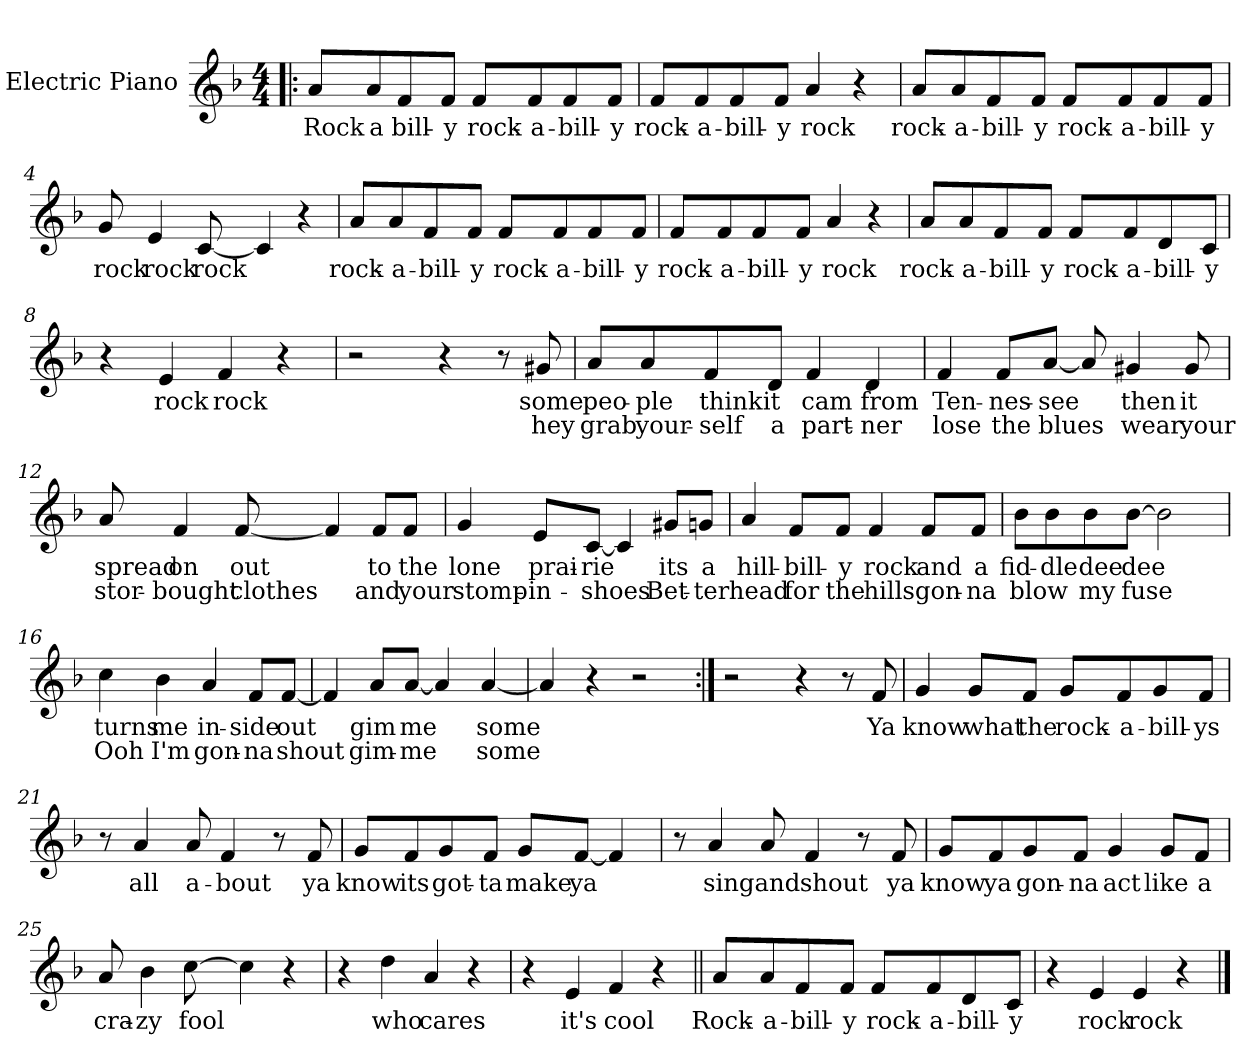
**kern	**text	**text
*part1	*part1	*part1
*staff1	*staff1	*staff1
*I"Electric Piano	*	*
*I'E.Pno	*	*
*clefG2	*	*
*k[b-]	*	*
*F:	*	*
*M4/4	*	*
=1!|:	=1!|:	=1!|:
8a/L	Rock	.
8a/	a	.
8f/	bill-	.
8f/J	-y	.
8f/L	rock-	.
8f/	-a-	.
8f/	-bill-	.
8f/J	-y	.
=2	=2	=2
8f/L	rock-	.
8f/	-a-	.
8f/	-bill-	.
8f/J	-y	.
4a/	rock	.
4r	.	.
=3	=3	=3
8a/L	rock-	.
8a/	-a-	.
8f/	-bill-	.
8f/J	-y	.
8f/L	rock-	.
8f/	-a-	.
8f/	-bill-	.
8f/J	-y	.
!!LO:LB:g=z
=4	=4	=4
8g/	rock	.
4e/	rock	.
[8c/	rock	.
4c/]	.	.
4r	.	.
=5	=5	=5
8a/L	rock-	.
8a/	-a-	.
8f/	-bill-	.
8f/J	-y	.
8f/L	rock-	.
8f/	-a-	.
8f/	-bill-	.
8f/J	-y	.
=6	=6	=6
8f/L	rock-	.
8f/	-a-	.
8f/	-bill-	.
8f/J	y	.
4a/	rock	.
4r	.	.
!!LO:LB:g=z
=7	=7	=7
8a/L	rock-	.
8a/	-a-	.
8f/	-bill-	.
8f/J	-y	.
8f/L	rock-	.
8f/	-a-	.
8d/	-bill-	.
8c/J	-y	.
=8	=8	=8
4r	.	.
4e/	rock	.
4f/	rock	.
4r	.	.
=9	=9	=9
2r	.	.
4r	.	.
8r	.	.
8g#X/	some	hey
=10	=10	=10
8a/L	peo-	grab
8a/	-ple	your-
8f/	think	-self
8d/J	it	a
4f/	cam	part-
4d/	from	-ner
!!LO:LB:g=z
=11	=11	=11
4f/	Ten-	lose
8f/L	-nes-	the
[8a/J	-see	blues
8a/]	.	.
4g#X/	then	wear
8g#/	it	your
=12	=12	=12
8a/	spread	stor-
4f/	on	-bought
[8f/	out	clothes
4f/]	.	.
8f/L	to	and
8f/J	the	your
=13	=13	=13
4g/	lone	stomp-
8e/L	prai-	-in-
[8c/J	-rie	shoes
4c/]	.	.
8g#X/L	its	Bet-
8gn/J	a	-ter
!!LO:LB:g=z
=14	=14	=14
4a/	hill-	head
8f/L	-bill-	for
8f/J	-y	the
4f/	rock	hills
8f/L	and	gon-
8f/J	a	-na
=15	=15	=15
8b-\L	fid-	blow
8b-\	-dle	.
8b-\	dee	my
[8b-\J	dee	fuse
2b-\]	.	.
=16	=16	=16
4cc\	turns	Ooh
4b-\	me	I'm
4a/	in-	gon-
8f/L	-side	-na
[8f/J	out	shout
=17	=17	=17
4f/]	.	.
8a/L	gim	gim-
[8a/J	me	me
4a/]	.	.
[4a/	some	some
=18	=18	=18
4a/]	.	.
4r	.	.
2r	.	.
!!LO:LB:g=z
=19:|!	=19:|!	=19:|!
2r	.	.
4r	.	.
8r	.	.
8f/	Ya	.
=20	=20	=20
4g/	know	.
8g/L	what	.
8f/J	the	.
8g/L	rock-	.
8f/	-a-	.
8g/	-bill-	.
8f/J	-ys	.
=21	=21	=21
8r	.	.
4a/	all	.
8a/	a-	.
4f/	-bout	.
8r	.	.
8f/	ya	.
=22	=22	=22
8g/L	know	.
8f/	its	.
8g/	got-	.
8f/J	-ta	.
8g/L	make	.
[8f/J	ya	.
4f/]	.	.
!!LO:LB:g=z
=23	=23	=23
8r	.	.
4a/	sing	.
8a/	and	.
4f/	shout	.
8r	.	.
8f/	ya	.
=24	=24	=24
8g/L	know	.
8f/	ya	.
8g/	gon-	.
8f/J	-na	.
4g/	act	.
8g/L	like	.
8f/J	a	.
=25	=25	=25
8a/	cra-	.
4b-\	-zy	.
[8cc\	fool	.
4cc\]	.	.
4r	.	.
!!LO:LB:g=z
=26	=26	=26
4r	.	.
4dd\	who	.
4a/	cares	.
4r	.	.
=27	=27	=27
4r	.	.
4e/	it's	.
4f/	cool	.
4r	.	.
=28||	=28||	=28||
8a/L	Rock-	.
8a/	-a-	.
8f/	-bill-	.
8f/J	-y	.
8f/L	rock-	.
8f/	-a-	.
8d/	-bill-	.
8c/J	-y	.
=29	=29	=29
4r	.	.
4e/	rock	.
4e/	rock	.
4r	.	.
==	==	==
*-	*-	*-
